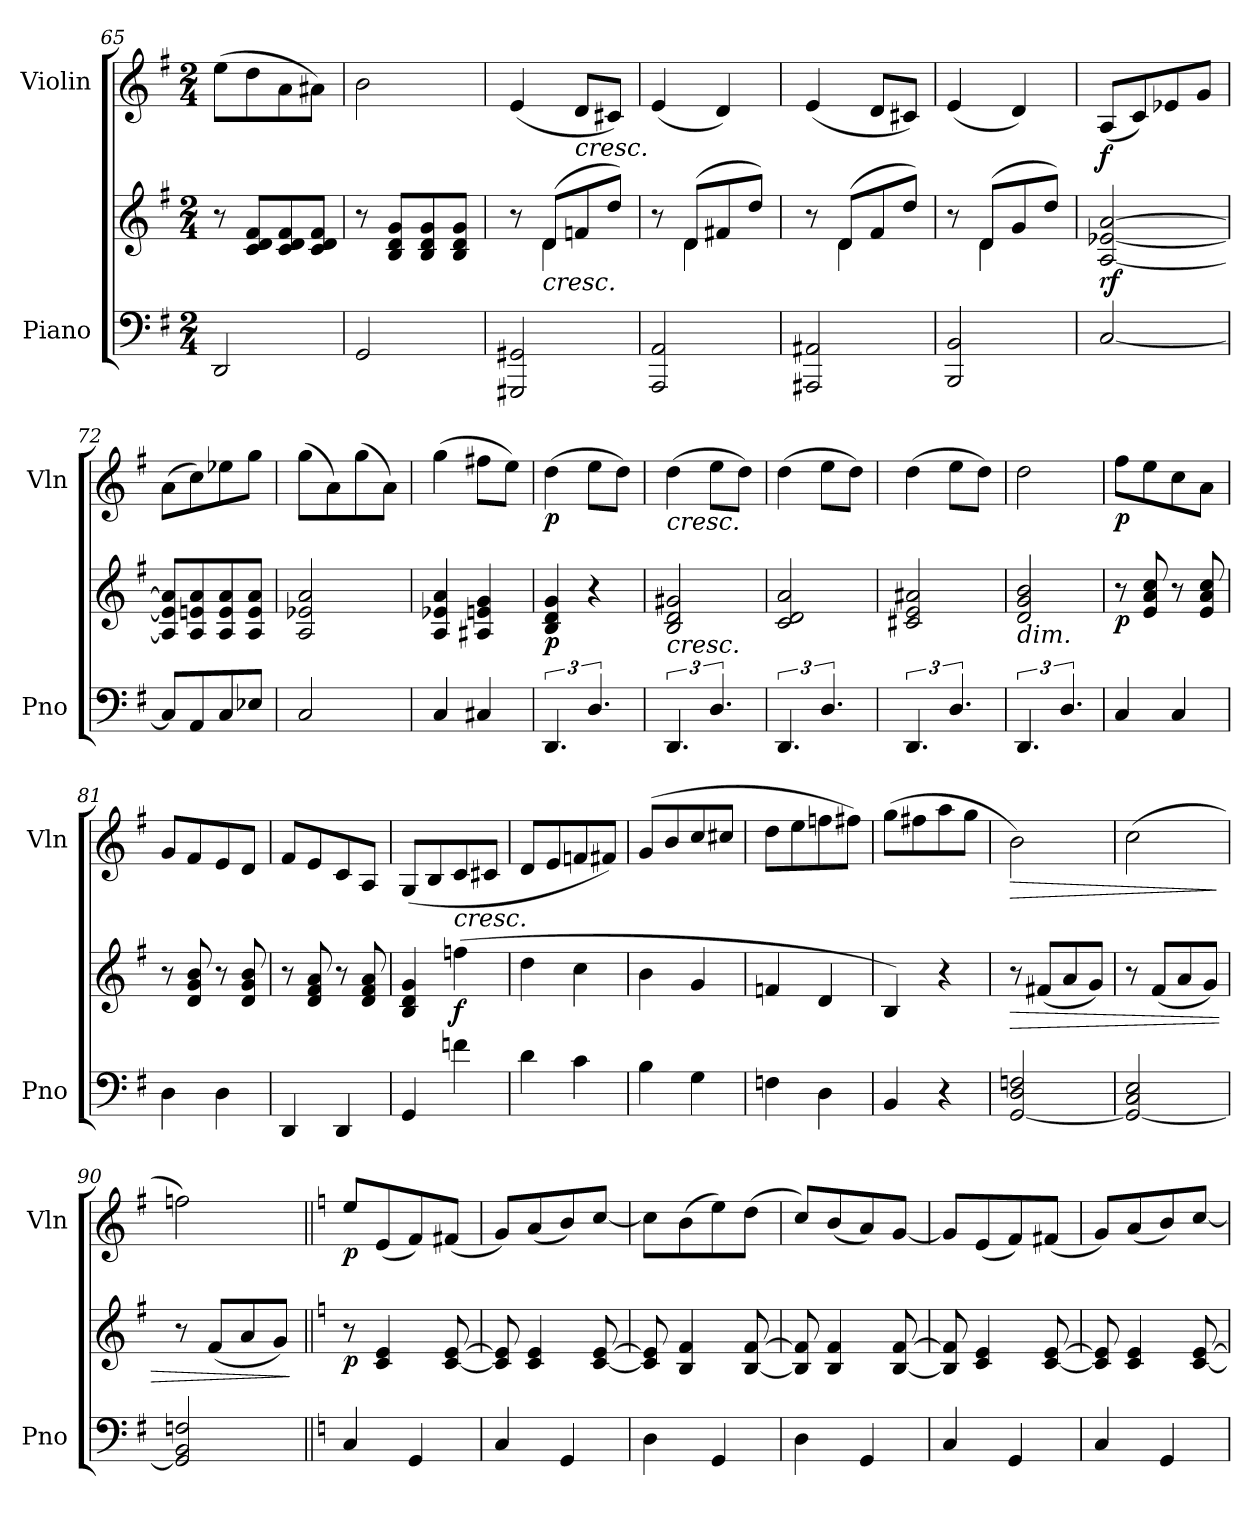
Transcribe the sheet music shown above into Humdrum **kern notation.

**kern	**kern	**dynam	**kern	**dynam
*part2	*part2	*part2	*part1	*part1
*staff3	*staff2	*staff2/3	*staff1	*staff1
*I"Piano	*	*	*I"Violin	*
*I'Pno	*	*	*I'Vln	*
*clefF4	*clefG2	*	*clefG2	*
*k[f#]	*k[f#]	*	*k[f#]	*
*M2/4	*M2/4	*	*M2/4	*
=65	=65	=65	=65	=65
2DD/	8r	.	(8ee\L	.
.	8c/ 8d/ 8f#/L	.	8dd\	.
.	8c/ 8d/ 8f#/	.	8a\	.
.	8c/ 8d/ 8f#/J	.	8a#X\J)	.
=66	=66	=66	=66	=66
2GG/	8r	.	2b\	.
.	8B/ 8d/ 8g/L	.	.	.
.	8B/ 8d/ 8g/	.	.	.
.	8B/ 8d/ 8g/J	.	.	.
=67	=67	=67	=67	=67
*	*^	*	*	*
2GGG#X/ 2GG#X/	8r	8ryy	.	(4e/	.
!	!LO:TX:b:i:t=cresc.	!	!	!	!
.	(<8d/L	4d\	.	.	.
!	!	!	!	!LO:TX:b:i:t=cresc.	!
.	8fn/	.	.	8d/L	.
.	8dd/J)	8ryy	.	8c#X/J)	.
=68	=68	=68	=68	=68	=68
2AAA/ 2AA/	8r	8ryy	.	(4e/	.
.	(<8d/L	4d\	.	.	.
.	8f#X/	.	.	4d/)	.
.	8dd/J)	8ryy	.	.	.
=69	=69	=69	=69	=69	=69
2AAA#X/ 2AA#X/	8r	8ryy	.	(4e/	.
.	(<8d/L	4d\	.	.	.
.	8f#/	.	.	8d/L	.
.	8dd/J)	8ryy	.	8c#X/J)	.
=70	=70	=70	=70	=70	=70
2BBB/ 2BB/	8r	8ryy	.	(4e/	.
.	(<8d/L	4d\	.	.	.
.	8g/	.	.	4d/)	.
.	8dd/J)	8ryy	.	.	.
!!LO:PB:g=z
=71	=71	=71	=71	=71	=71
!	!	!	!LO:DY:b	!	!LO:DY:b
*	*v	*v	*	*	*
[2C/	[2A/ [2e-X/ [2a/	rf	(8A/L	f
.	.	.	8c/)	.
.	.	.	8e-X/	.
.	.	.	8g/J	.
=72	=72	=72	=72	=72
8C/L]	8A/] 8e-/] 8a/]L	.	(8a\L	.
8AA/	8A/ 8en/ 8a/	.	8cc\)	.
8C/	8A/ 8e/ 8a/	.	8ee-X\	.
8E-X/J	8A/ 8e/ 8a/J	.	8gg\J	.
=73	=73	=73	=73	=73
2C/	2A/ 2e-X/ 2a/	.	(8gg\L	.
.	.	.	8a\)	.
.	.	.	(8gg\	.
.	.	.	8a\J)	.
=74	=74	=74	=74	=74
4C/	4A/ 4e-X/ 4a/	.	(4gg\	.
4C#X/	4A#X/ 4en/ 4g/	.	8ff#X\L	.
.	.	.	8ee\J)	.
=75	=75	=75	=75	=75
!	!	!LO:DY:b	!	!LO:DY:b
6.DD/	4B/ 4d/ 4g/	p	(4dd\	p
6.D/	4r	.	8ee\L	.
.	.	.	8dd\J)	.
=76	=76	=76	=76	=76
!	!	!	!LO:TX:b:i:t=cresc.	!
!	!LO:TX:b:i:t=cresc.	!	!	!
6.DD/	2B/ 2d/ 2g#X/	.	(4dd\	.
6.D/	.	.	8ee\L	.
.	.	.	8dd\J)	.
=77	=77	=77	=77	=77
6.DD/	2c/ 2d/ 2a/	.	(4dd\	.
6.D/	.	.	8ee\L	.
.	.	.	8dd\J)	.
=78	=78	=78	=78	=78
6.DD/	2c#X/ 2e/ 2a#X/	.	(4dd\	.
6.D/	.	.	8ee\L	.
.	.	.	8dd\J)	.
!!LO:LB:g=z
=79	=79	=79	=79	=79
!	!LO:TX:b:i:t=dim.	!	!	!
6.DD/	2d/ 2g/ 2b/	.	2dd\	.
6.D/	.	.	.	.
=80	=80	=80	=80	=80
!	!	!LO:DY:b	!	!LO:DY:b
4C/	8r	p	8ff#\L	p
.	8e/ 8a/ 8cc/	.	8ee\	.
4C/	8r	.	8cc\	.
.	8e/ 8a/ 8cc/	.	8a\J	.
=81	=81	=81	=81	=81
4D\	8r	.	8g/L	.
.	8d/ 8g/ 8b/	.	8f#/	.
4D\	8r	.	8e/	.
.	8d/ 8g/ 8b/	.	8d/J	.
=82	=82	=82	=82	=82
4DD/	8r	.	8f#/L	.
.	8d/ 8f#/ 8a/	.	8e/	.
4DD/	8r	.	8c/	.
.	8d/ 8f#/ 8a/	.	8A/J	.
=83	=83	=83	=83	=83
4GG/	4B/ 4d/ 4g/	.	(<8G/L	.
.	.	.	8B/	.
!	!	!	!LO:TX:b:i:t=cresc.	!
!	!	!LO:DY:b	!	!
4fn\	(4ffn\	f	8c/	.
.	.	.	8c#X/J	.
=84	=84	=84	=84	=84
4d\	4dd\	.	8d/L	.
.	.	.	8e/	.
4c\	4cc\	.	8fn/	.
.	.	.	8f#X/J)	.
=85	=85	=85	=85	=85
4B\	4b\	.	(8g/L	.
.	.	.	8b/	.
4G\	4g/	.	8cc/	.
.	.	.	8cc#X/J	.
=86	=86	=86	=86	=86
4Fn\	4fn/	.	8dd\L	.
.	.	.	8ee\	.
4D\	4d/	.	8ffn\	.
.	.	.	8ff#X\J)	.
!!LO:LB:g=z
=87	=87	=87	=87	=87
4BB/	4B/)	.	(8gg\L	.
.	.	.	8ff#X\	.
4r	4r	.	8aa\	.
.	.	.	8gg\J	.
=88	=88	=88	=88	=88
!	!	!LO:HP:b	!	!LO:HP:b
[2GG/ 2D/ 2Fn/	8r	>	2b\)	>
.	(8f#X/L	.	.	.
.	8a/	.	.	.
.	8g/J)	.	.	.
=89	=89	=89	=89	=89
2GG/_ 2C/ 2E/	8r	.	(2cc\	.
.	(8f#/L	.	.	.
.	8a/	.	.	.
.	8g/J)	.	.	.
.	.	.	.	]
=90	=90	=90	=90	=90
2GG/] 2BB/ 2Fn/	8r	.	2ffn\)	.
.	(8f#/L	.	.	.
.	8a/	.	.	.
.	8g/J)	.	.	.
.	.	]	.	.
=91||	=91||	=91||	=91||	=91||
*k[]	*k[]	*	*k[]	*
!	!	!LO:DY:b	!	!LO:DY:b
4C/	8r	p	8ee/L	p
.	4c/ 4e/	.	(8e/	.
4GG/	.	.	8f/)	.
.	[8c/ [8e/	.	(8f#X/J	.
=92	=92	=92	=92	=92
4C/	8c/] 8e/]	.	8g/L)	.
.	4c/ 4e/	.	(8a/	.
4GG/	.	.	8b/)	.
.	[8c/ [8e/	.	[8cc/J	.
=93	=93	=93	=93	=93
4D\	8c/] 8e/]	.	8cc\L]	.
.	4B/ 4f/	.	(8b\	.
4GG/	.	.	8ee\)	.
.	[8B/ [8f/	.	(8dd\J	.
!!LO:LB:g=z
=94	=94	=94	=94	=94
4D\	8B/] 8f/]	.	8cc/L)	.
.	4B/ 4f/	.	(8b/	.
4GG/	.	.	8a/)	.
.	[8B/ [8f/	.	[8g/J	.
=95	=95	=95	=95	=95
4C/	8B/] 8f/]	.	8g/L]	.
.	4c/ 4e/	.	(8e/	.
4GG/	.	.	8f/)	.
.	[8c/ [8e/	.	(8f#X/J	.
=96	=96	=96	=96	=96
4C/	8c/] 8e/]	.	8g/L)	.
.	4c/ 4e/	.	(8a/	.
4GG/	.	.	8b/)	.
.	[8c/ [8e/	.	[8cc/J	.
=	=	=	=	=
*-	*-	*-	*-	*-
